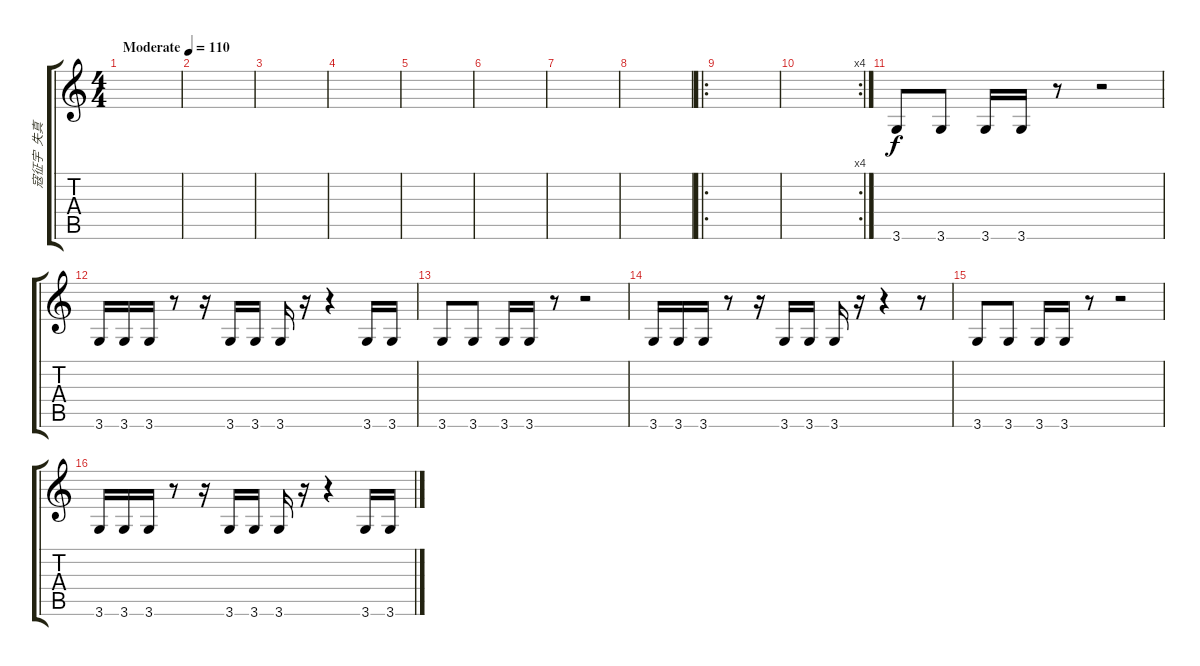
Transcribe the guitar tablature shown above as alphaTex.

\track ("寇征宇  失真" "寇征宇  失真") {instrument distortionguitar}
\staff {score tabs}
\tuning (E4 B3 G3 D3 A2 E2) {hide}
\ts (4 4)
\tempo (110 "Moderate")
\clef g2
\ks c
|
|
|
|
|
|
|
|
\ro
|
\rc 4
|
3.6.8 3.6.8 3.6.16 3.6.16 r.8 r.2 |
3.6.16 3.6.16 3.6.16 r.8 r.16 3.6.16 3.6.16 3.6.16 r.16 r.4 3.6.16 3.6.16 |
3.6.8 3.6.8 3.6.16 3.6.16 r.8 r.2 |
3.6.16 3.6.16 3.6.16 r.8 r.16 3.6.16 3.6.16 3.6.16 r.16 r.4 r.8 |
3.6.8 3.6.8 3.6.16 3.6.16 r.8 r.2 |
3.6.16 3.6.16 3.6.16 r.8 r.16 3.6.16 3.6.16 3.6.16 r.16 r.4 3.6.16 3.6.16
